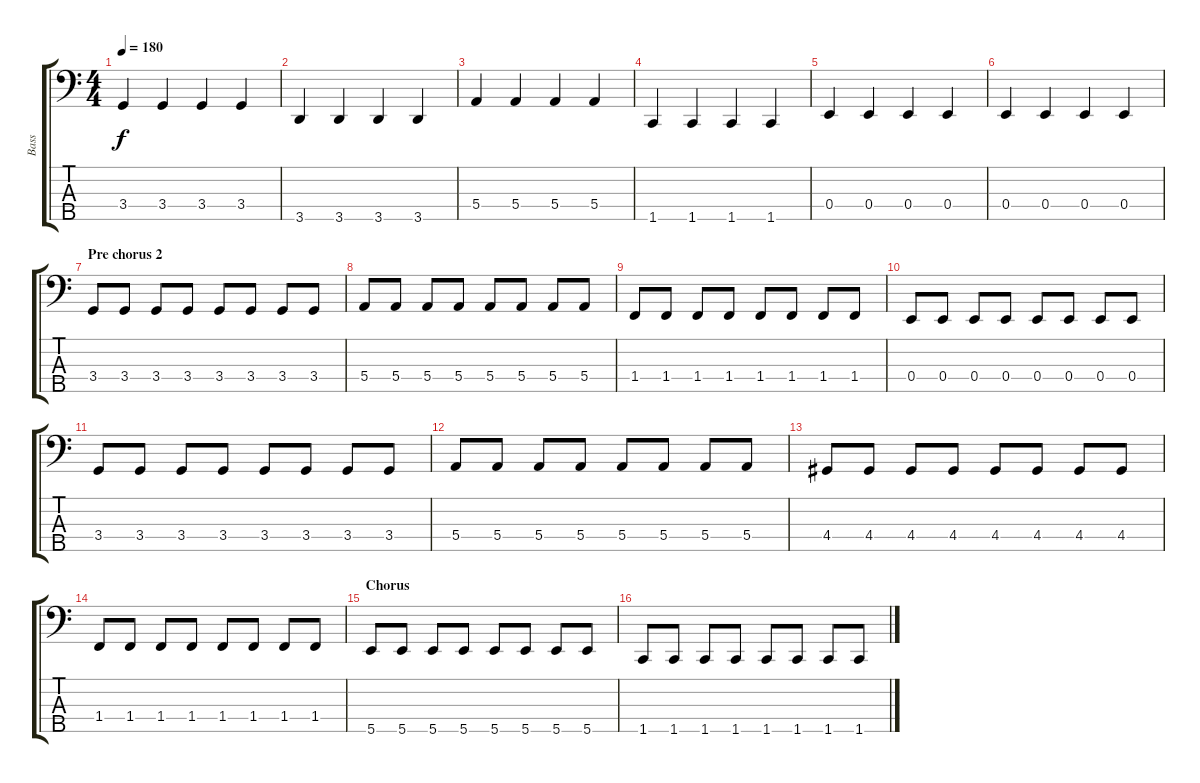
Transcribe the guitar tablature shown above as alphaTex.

\track ("Bass" "Bass") {instrument electricbassfinger}
\staff {score tabs}
\tuning (G2 D2 A1 E1 B0) {hide}
\ts (4 4)
\tempo 180
\clef f4
\ks c
3.4.4{dy f} 3.4.4 3.4.4 3.4.4 |
3.5.4 3.5.4 3.5.4 3.5.4 |
5.4.4 5.4.4 5.4.4 5.4.4 |
1.5.4 1.5.4 1.5.4 1.5.4 |
0.4.4 0.4.4 0.4.4 0.4.4 |
0.4.4 0.4.4 0.4.4 0.4.4 |
\section ("" "Pre chorus 2")
3.4.8 3.4.8 3.4.8 3.4.8 3.4.8 3.4.8 3.4.8 3.4.8 |
5.4.8 5.4.8 5.4.8 5.4.8 5.4.8 5.4.8 5.4.8 5.4.8 |
1.4.8 1.4.8 1.4.8 1.4.8 1.4.8 1.4.8 1.4.8 1.4.8 |
0.4.8 0.4.8 0.4.8 0.4.8 0.4.8 0.4.8 0.4.8 0.4.8 |
3.4.8 3.4.8 3.4.8 3.4.8 3.4.8 3.4.8 3.4.8 3.4.8 |
5.4.8 5.4.8 5.4.8 5.4.8 5.4.8 5.4.8 5.4.8 5.4.8 |
4.4.8 4.4.8 4.4.8 4.4.8 4.4.8 4.4.8 4.4.8 4.4.8 |
1.4.8 1.4.8 1.4.8 1.4.8 1.4.8 1.4.8 1.4.8 1.4.8 |
\section ("" "Chorus")
5.5.8 5.5.8 5.5.8 5.5.8 5.5.8 5.5.8 5.5.8 5.5.8 |
1.5.8 1.5.8 1.5.8 1.5.8 1.5.8 1.5.8 1.5.8 1.5.8
